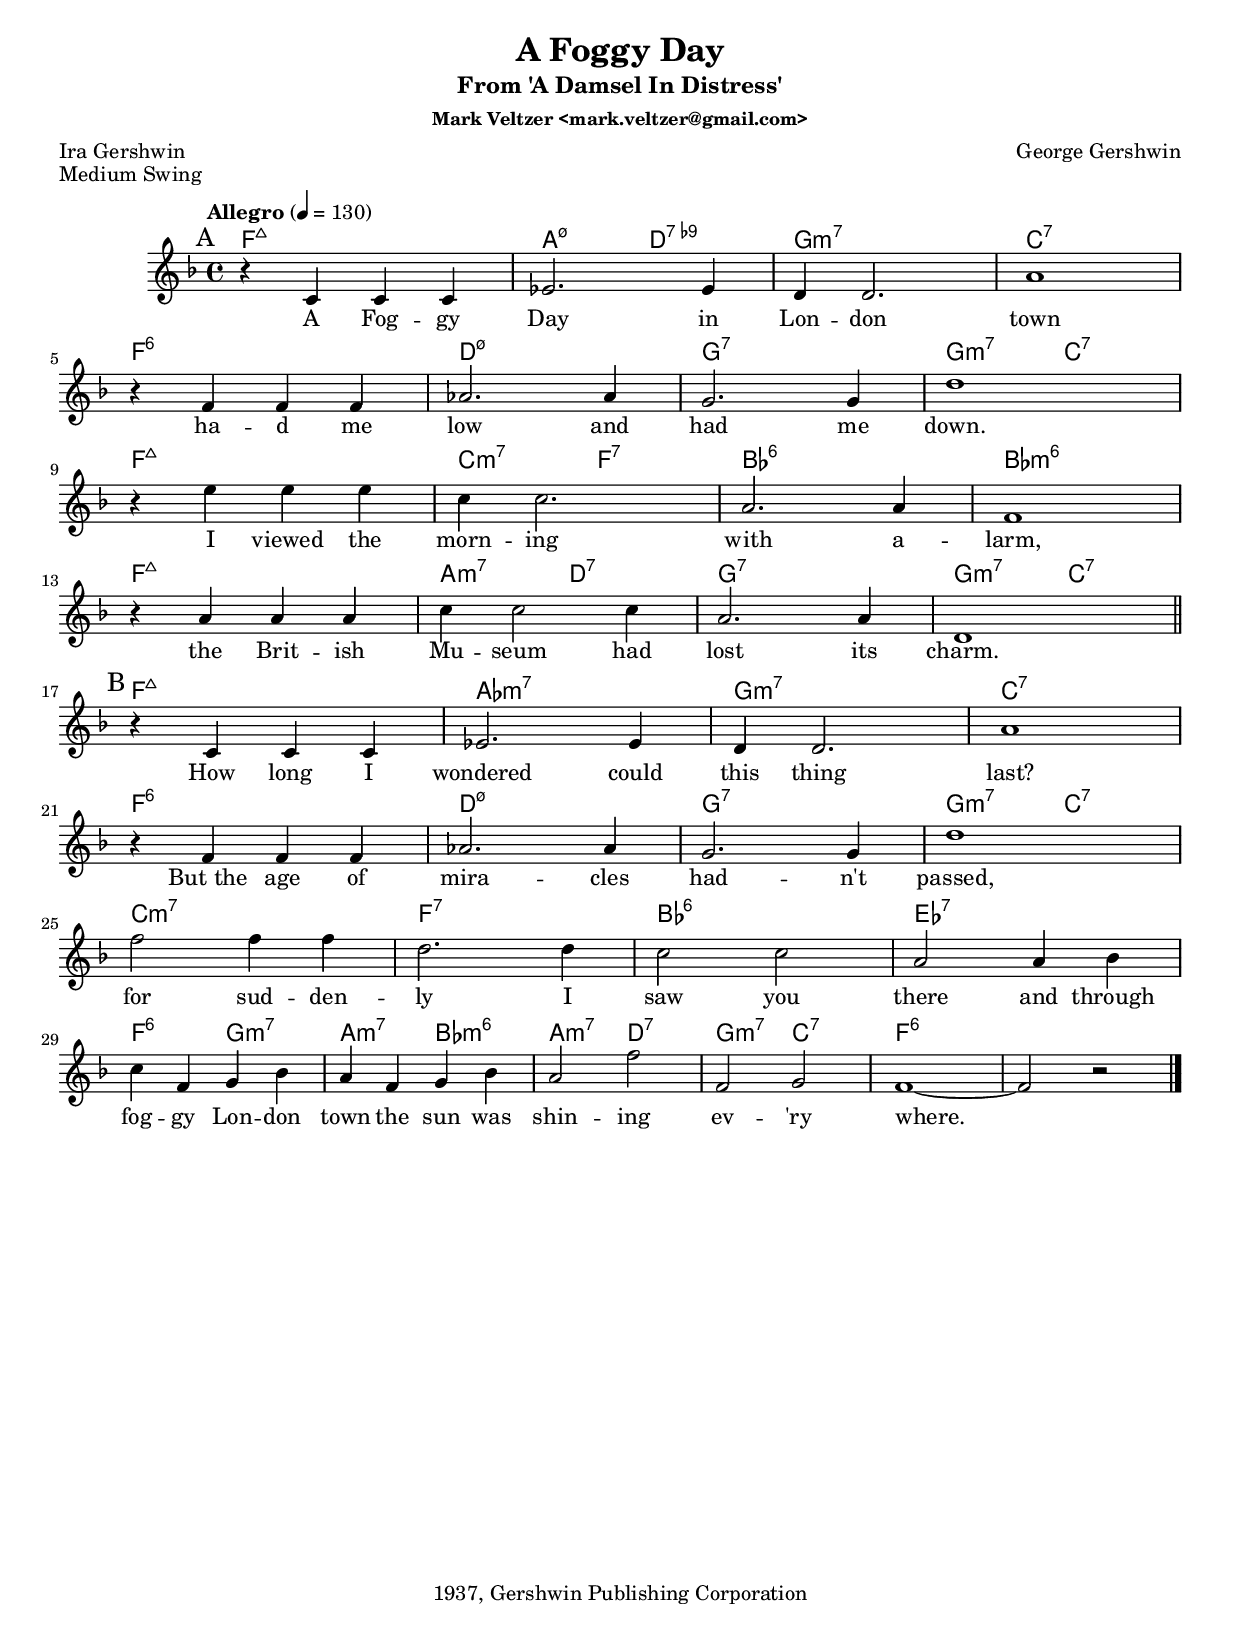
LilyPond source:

\include "src/include/common.lyi"
\header {
	title="A Foggy Day"
	subtitle="From 'A Damsel In Distress'"
	composer="George Gershwin"
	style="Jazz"
	piece="Medium Swing"
	remark="copied from the real book"
	poet="Ira Gershwin"
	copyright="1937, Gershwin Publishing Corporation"

	completion="5"
	uuid="87da6ece-a26e-11df-95d7-0019d11e5a41"
}
%{
	TODO:
%}

myChords=\chordmode {
	\startChords

	\startSong

	\mark "A"
	\startPart
	f1:maj7 | a2:m7.5- d2:7.9- | g1:m7 | c1:7 | \myEndLine
	f1:6 | d1:m7.5- | g1:7 | g2:m7 c2:7 | \myEndLine
	f1:maj7 | c2:m7 f2:7 | bes1:6 | bes:m6 | \myEndLine
	f1:maj7 | a2:m7 d2:7 | g1:7 | g2:m7 c2:7 | \myEndLine
	\endPart

	\mark "B"
	\startPart
	f1:maj7 | aes:m7 | g1:m7 | c1:7 | \myEndLine
	f1:6 | d1:m7.5- | g1:7 | g2:m7 c2:7 | \myEndLine
	c1:m7 | f1:7 | bes1:6 | ees1:7 | \myEndLine
	f2:6 g2:m7 | a2:m7 bes2:m6 | a2:m7 d2:7 | g2:m7 c2:7 | f1:6 | f1:6 | \myEndLine
	\endPart

	\endSong
}

myVoice=\relative c'{
	%% http://en.wikipedia.org/wiki/Tempo
	\tempo "Allegro" 4 = 130
	\time 4/4
	\key f \major

	% Bar 1
	r4 c c c | ees2. ees4 | d d2. | a'1 |
	r4 f f f | aes2. aes4 | g2. g4 | d'1 |
	r4 e e e | c c2. | a2. a4 | f1 |
	r4 a a a | c c2 c4 | a2. a4 | d,1 |

	% Bar 17
	r4 c c c | ees2. ees4 | d d2. | a'1 |
	r4 f f f | aes2. aes4 | g2. g4 | d'1 |
	f2 f4 f | d2. d4 | c2 c | a a4 bes |
	c f, g bes | a f g bes | a2 f' | f, g | f1 ~ | f2 r |

}
myLyrics=\lyricmode {
	A Fog -- gy Day in Lon -- don town ha -- d me low and had me down.
	I viewed the morn -- ing with a -- larm, the Brit -- ish Mu -- seum had lost its charm.
	How long I wondered could this thing last? But_the age of mira -- cles had -- n't passed,
	for sud -- den -- ly I saw you there and through fog -- gy Lon -- don town the sun was shin -- ing ev -- 'ry where.
}
%% score for printing
\score {
	<<
		\new ChordNames="mychords" \myChords
		\new Voice="myvoice" \myVoice
		\new Lyrics \lyricsto "myvoice" \myLyrics
	>>
	\layout {
	}
}
%% score for midi
\score {
	\unfoldRepeats
	<<
		\new ChordNames="mychords" \myChords
		\new Voice="myvoice" \myVoice
	>>
	\midi {
	}
}
